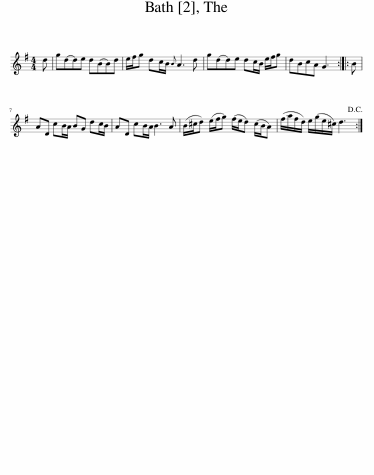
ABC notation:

X:1
L:1/8
M:4/4
I:linebreak $
K:G
V:1 treble
V:1
 d | g(dd)e d(BB)d | e/f/g dc/B/{B} A3 d | g(dd)e dc/B/ e/f/g | dBcA G3 :: %5
 B |$ AD cB/A/ BG dc/B/ | AD cB/A/ B3 A | (B/^c/d) (e/f/g) (f/e/d) (c/B/A) | (f/a/f/d/) e/(g/e/^c/) d3!D.C.! :| %10
